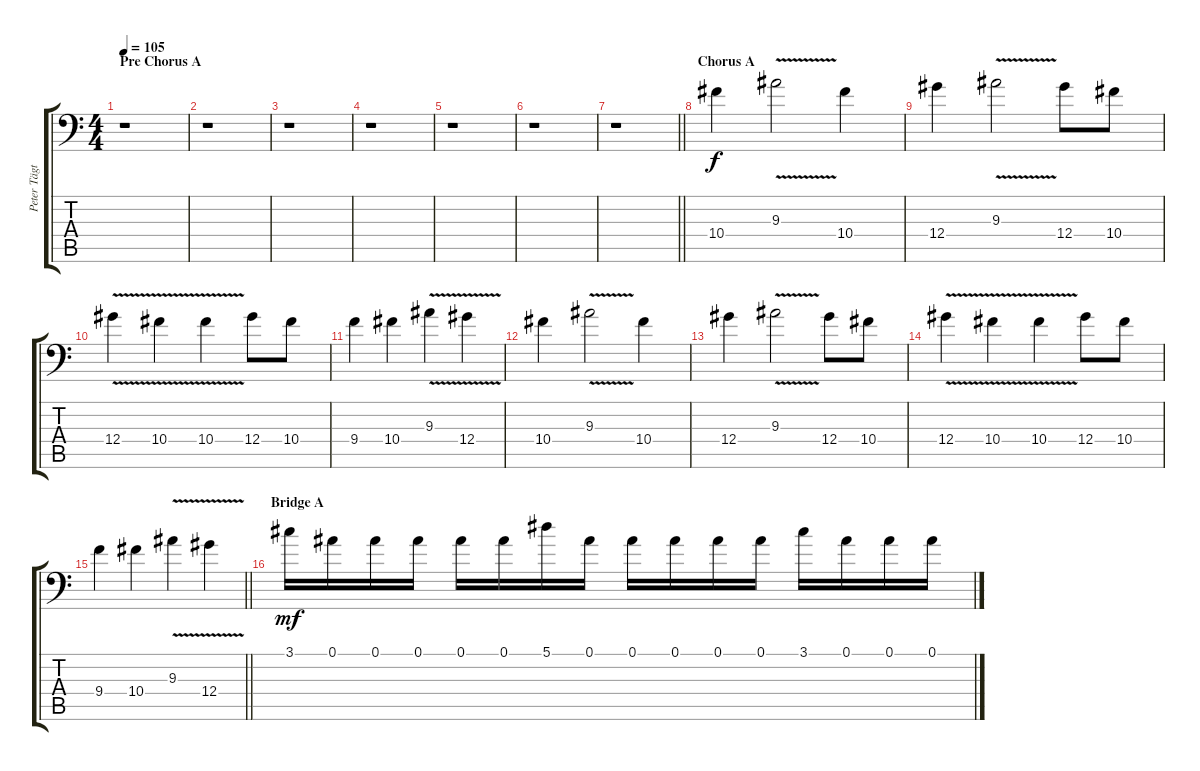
\track ("Peter Tägtgren (Lead 2)" "Peter Tägt") {instrument overdrivenguitar}
\staff {score tabs}
\tuning (Bb3 F3 Db3 Ab2 Eb2 Bb1) {hide}
\ts (4 4)
\section ("" "Pre Chorus A")
\tempo 105
\clef f4
\ks c
r.1{dy f} |
r.1 |
r.1 |
r.1 |
r.1 |
r.1 |
\barLineRight lightlight
r.1 |
\section ("" "Chorus A")
10.4.4 9.3{v}.2 10.4.4 |
12.4.4 9.3{v}.2 12.4.8 10.4.8 |
12.4{v}.4 10.4{v}.4 10.4{v}.4 12.4.8 10.4.8 |
9.4.4 10.4.4 9.3{v}.4 12.4{v}.4 |
10.4.4 9.3{v}.2 10.4.4 |
12.4.4 9.3{v}.2 12.4.8 10.4.8 |
12.4{v}.4 10.4{v}.4 10.4{v}.4 12.4.8 10.4.8 |
\barLineRight lightlight
9.4.4 10.4.4 9.3{v}.4 12.4{v}.4 |
\section ("" "Bridge A")
3.1.16{dy mf} 0.1.16 0.1.16 0.1.16 0.1.16 0.1.16 5.1.16 0.1.16 0.1.16 0.1.16 0.1.16 0.1.16 3.1.16 0.1.16 0.1.16 0.1.16
